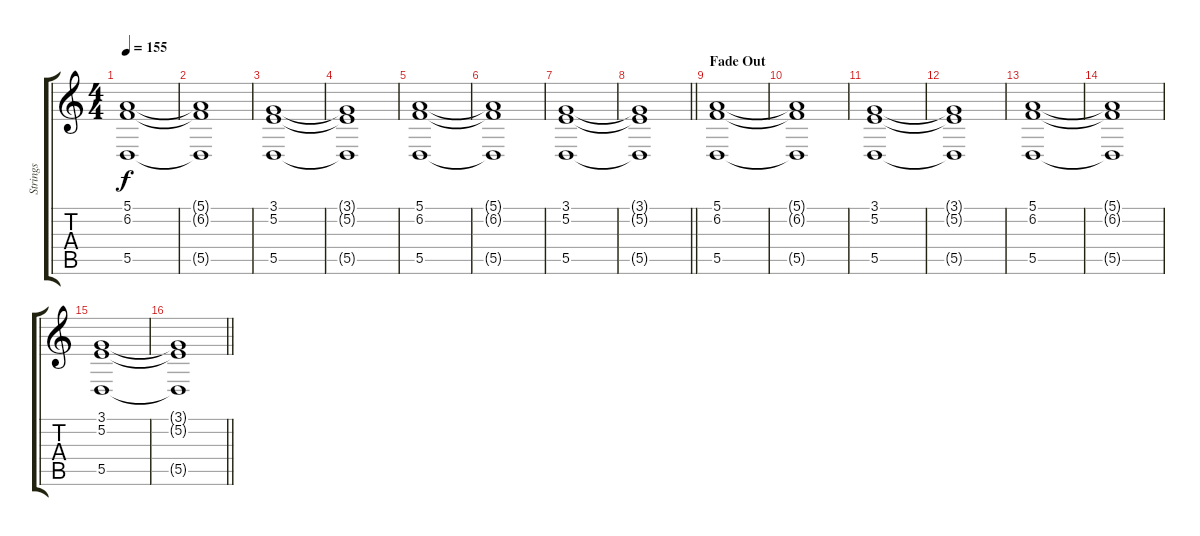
\track ("Strings" "Strings") {instrument stringensemble1}
\staff {score tabs}
\tuning (E4 B3 G3 D3 A2 E2) {hide}
\ts (4 4)
\tempo 155
\clef g2
\ks c
(5.1 6.2 5.5).1{dy f} |
(5.1{t} 6.2{t} 5.5{t}).1 |
(3.1 5.2 5.5).1 |
(3.1{t} 5.2{t} 5.5{t}).1 |
(5.1 6.2 5.5).1 |
(5.1{t} 6.2{t} 5.5{t}).1 |
(3.1 5.2 5.5).1 |
\barLineRight lightlight
(3.1{t} 5.2{t} 5.5{t}).1 |
\section ("" "Fade Out")
(5.1 6.2 5.5).1 |
(5.1{t} 6.2{t} 5.5{t}).1 |
(3.1 5.2 5.5).1 |
(3.1{t} 5.2{t} 5.5{t}).1 |
(5.1 6.2 5.5).1 |
(5.1{t} 6.2{t} 5.5{t}).1 |
(3.1 5.2 5.5).1 |
\barLineRight lightlight
(3.1{t} 5.2{t} 5.5{t}).1
